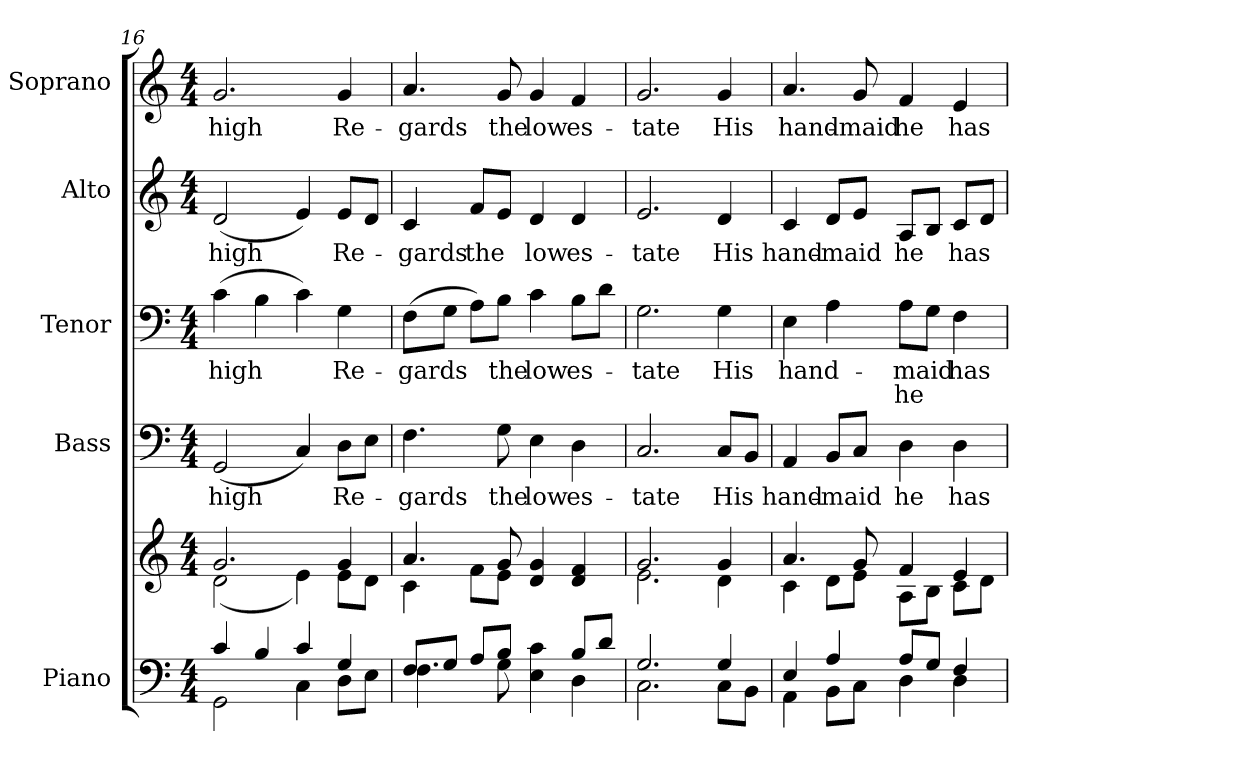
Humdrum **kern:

**kern	**kern	**kern	**text	**kern	**text	**text	**kern	**text	**kern	**text
*part5	*part5	*part4	*part4	*part3	*part3	*part3	*part2	*part2	*part1	*part1
*staff6	*staff5	*staff4	*staff4	*staff3	*staff3	*staff3	*staff2	*staff2	*staff1	*staff1
*I"Piano	*	*I"Bass	*	*I"Tenor	*	*	*I"Alto	*	*I"Soprano	*
*I'Pno.	*	*I'B.	*	*I'T.	*	*	*I'A.	*	*I'S.	*
!!LO:PB:g=z
*clefF4	*clefG2	*clefF4	*	*clefF4	*	*	*clefG2	*	*clefG2	*
*k[]	*k[]	*k[]	*	*k[]	*	*	*k[]	*	*k[]	*
*C:	*C:	*C:	*	*C:	*	*	*C:	*	*C:	*
*M4/4	*M4/4	*M4/4	*	*M4/4	*	*	*M4/4	*	*M4/4	*
=16	=16	=16	=16	=16	=16	=16	=16	=16	=16	=16
*^	*^	*	*	*	*	*	*	*	*	*
!	!	!	!	!	!LO:LY:b:color=#000000	!	!	!	!	!	!	!
!	!	!	!	!	!	!	!LO:LY:b:color=#000000	!	!	!	!	!
!	!	!	!	!	!	!	!	!	!	!LO:LY:b:color=#000000	!	!
!	!	!	!	!	!	!	!	!	!	!	!	!LO:LY:b:color=#000000
4ci/	2GGi\	2.gi/	(2di\	(2GGi/	high	(4ci\	high	.	(2di/	high	2.gi/	high
4Bi/	.	.	.	.	.	4Bi\	.	.	.	.	.	.
4ci/	4Ci\	.	4ei\)	4Ci/)	.	4ci\)	.	.	4ei/)	.	.	.
!	!	!	!	!	!LO:LY:b:color=#000000	!	!	!	!	!	!	!
!	!	!	!	!	!	!	!LO:LY:b:color=#000000	!	!	!	!	!
!	!	!	!	!	!	!	!	!	!	!LO:LY:b:color=#000000	!	!
!	!	!	!	!	!	!	!	!	!	!	!	!LO:LY:b:color=#000000
4Gi/	8Di\L	4gi/	8ei\L	8Di\L	Re-	4Gi\	Re-	.	8ei/L	Re-	4gi/	Re-
.	8Ei\J	.	8di\J	8Ei\J	.	.	.	.	8di/J	.	.	.
=17	=17	=17	=17	=17	=17	=17	=17	=17	=17	=17	=17	=17
!	!	!	!	!	!LO:LY:b:color=#000000	!	!	!	!	!	!	!
!	!	!	!	!	!	!	!LO:LY:b:color=#000000	!	!	!	!	!
!	!	!	!	!	!	!	!	!	!	!LO:LY:b:color=#000000	!	!
!	!	!	!	!	!	!	!	!	!	!	!	!LO:LY:b:color=#000000
8Fi/L	4.Fi\	4.ai/	4ci\	4.Fi\	-gards	(8Fi\L	-gards	.	4ci/	-gards	4.ai/	-gards
8Gi/J	.	.	.	.	.	8Gi\J	.	.	.	.	.	.
!	!	!	!	!	!	!	!	!	!	!LO:LY:b:color=#000000	!	!
8Ai/L	.	.	8fi\L	.	.	8Ai\L)	.	.	8fi/L	the	.	.
!	!	!	!	!	!LO:LY:b:color=#000000	!	!	!	!	!	!	!
!	!	!	!	!	!	!	!LO:LY:b:color=#000000	!	!	!	!	!
!	!	!	!	!	!	!	!	!	!	!	!	!LO:LY:b:color=#000000
8Bi/J	8Gi\	8gi/	8ei\J	8Gi\	the	8Bi\J	the	.	8ei/J	.	8gi/	the
!	!	!	!	!	!LO:LY:b:color=#000000	!	!	!	!	!	!	!
!	!	!	!	!	!	!	!LO:LY:b:color=#000000	!	!	!	!	!
!	!	!	!	!	!	!	!	!	!	!LO:LY:b:color=#000000	!	!
!	!	!	!	!	!	!	!	!	!	!	!	!LO:LY:b:color=#000000
4ci/yy	4Ei\ 4ci	4di/ 4gi	4di\yy	4Ei\	low	4ci\	low	.	4di/	low	4gi/	low
!	!	!	!	!	!LO:LY:b:color=#000000	!	!	!	!	!	!	!
!	!	!	!	!	!	!	!LO:LY:b:color=#000000	!	!	!	!	!
!	!	!	!	!	!	!	!	!	!	!LO:LY:b:color=#000000	!	!
!	!	!	!	!	!	!	!	!	!	!	!	!LO:LY:b:color=#000000
8Bi/L	4Di\	4di/ 4fi	4di\yy	4Di\	es-	8Bi\L	es-	.	4di/	es-	4fi/	es-
8di/J	.	.	.	.	.	8di\J	.	.	.	.	.	.
!!LO:PB:g=z
=18	=18	=18	=18	=18	=18	=18	=18	=18	=18	=18	=18	=18
!	!	!	!	!	!LO:LY:b:color=#000000	!	!	!	!	!	!	!
!	!	!	!	!	!	!	!LO:LY:b:color=#000000	!	!	!	!	!
!	!	!	!	!	!	!	!	!	!	!LO:LY:b:color=#000000	!	!
!	!	!	!	!	!	!	!	!	!	!	!	!LO:LY:b:color=#000000
2.Gi/	2.Ci\	2.gi/	2.ei\	2.Ci/	-tate	2.Gi\	-tate	.	2.ei/	-tate	2.gi/	-tate
!	!	!	!	!	!LO:LY:b:color=#000000	!	!	!	!	!	!	!
!	!	!	!	!	!	!	!LO:LY:b:color=#000000	!	!	!	!	!
!	!	!	!	!	!	!	!	!	!	!LO:LY:b:color=#000000	!	!
!	!	!	!	!	!	!	!	!	!	!	!	!LO:LY:b:color=#000000
4Gi/	8Ci\L	4gi/	4di\	8Ci/L	His	4Gi\	His	.	4di/	His	4gi/	His
.	8BBi\J	.	.	8BBi/J	.	.	.	.	.	.	.	.
=19	=19	=19	=19	=19	=19	=19	=19	=19	=19	=19	=19	=19
!	!	!	!	!	!LO:LY:b:color=#000000	!	!	!	!	!	!	!
!	!	!	!	!	!	!	!LO:LY:b:color=#000000	!	!	!	!	!
!	!	!	!	!	!	!	!	!	!	!LO:LY:b:color=#000000	!	!
!	!	!	!	!	!	!	!	!	!	!	!	!LO:LY:b:color=#000000
4Ei/	4AAi\	4.ai/	4ci\	4AAi/	hand-	4Ei\	hand-	.	4ci/	hand-	4.ai/	hand-
!	!	!	!	!	!LO:LY:b:color=#000000	!	!	!	!	!	!	!
!	!	!	!	!	!	!	!	!	!	!LO:LY:b:color=#000000	!	!
4Ai/	8BBi\L	.	8di\L	8BBi/L	-maid	4Ai\	.	.	8di/L	-maid	.	.
!	!	!	!	!	!	!	!	!	!	!	!	!LO:LY:b:color=#000000
.	8Ci\J	8gi/	8ei\J	8Ci/J	.	.	.	.	8ei/J	.	8gi/	-maid
!	!	!	!	!	!LO:LY:b:color=#000000	!	!	!	!	!	!	!
!	!	!	!	!	!	!	!LO:LY:b:color=#000000	!LO:LY:b:color=#000000	!	!	!	!
!	!	!	!	!	!	!	!	!	!	!LO:LY:b:color=#000000	!	!
!	!	!	!	!	!	!	!	!	!	!	!	!LO:LY:b:color=#000000
8Ai/L	4Di\	4fi/	8Ai\L	4Di\	he	8Ai\L	-maid	he	8Ai/L	he	4fi/	he
8Gi/J	.	.	8Bi\J	.	.	8Gi\J	.	.	8Bi/J	.	.	.
!	!	!	!	!	!LO:LY:b:color=#000000	!	!	!	!	!	!	!
!	!	!	!	!	!	!	!LO:LY:b:color=#000000	!	!	!	!	!
!	!	!	!	!	!	!	!	!	!	!LO:LY:b:color=#000000	!	!
!	!	!	!	!	!	!	!	!	!	!	!	!LO:LY:b:color=#000000
4Fi/	4Di\	4ei/	8ci\L	4Di\	has	4Fi\	has	.	8ci/L	has	4ei/	has
.	.	.	8di\J	.	.	.	.	.	8di/J	.	.	.
*v	*v	*	*	*	*	*	*	*	*	*	*	*
*	*v	*v	*	*	*	*	*	*	*	*	*
=	=	=	=	=	=	=	=	=	=	=
*-	*-	*-	*-	*-	*-	*-	*-	*-	*-	*-
